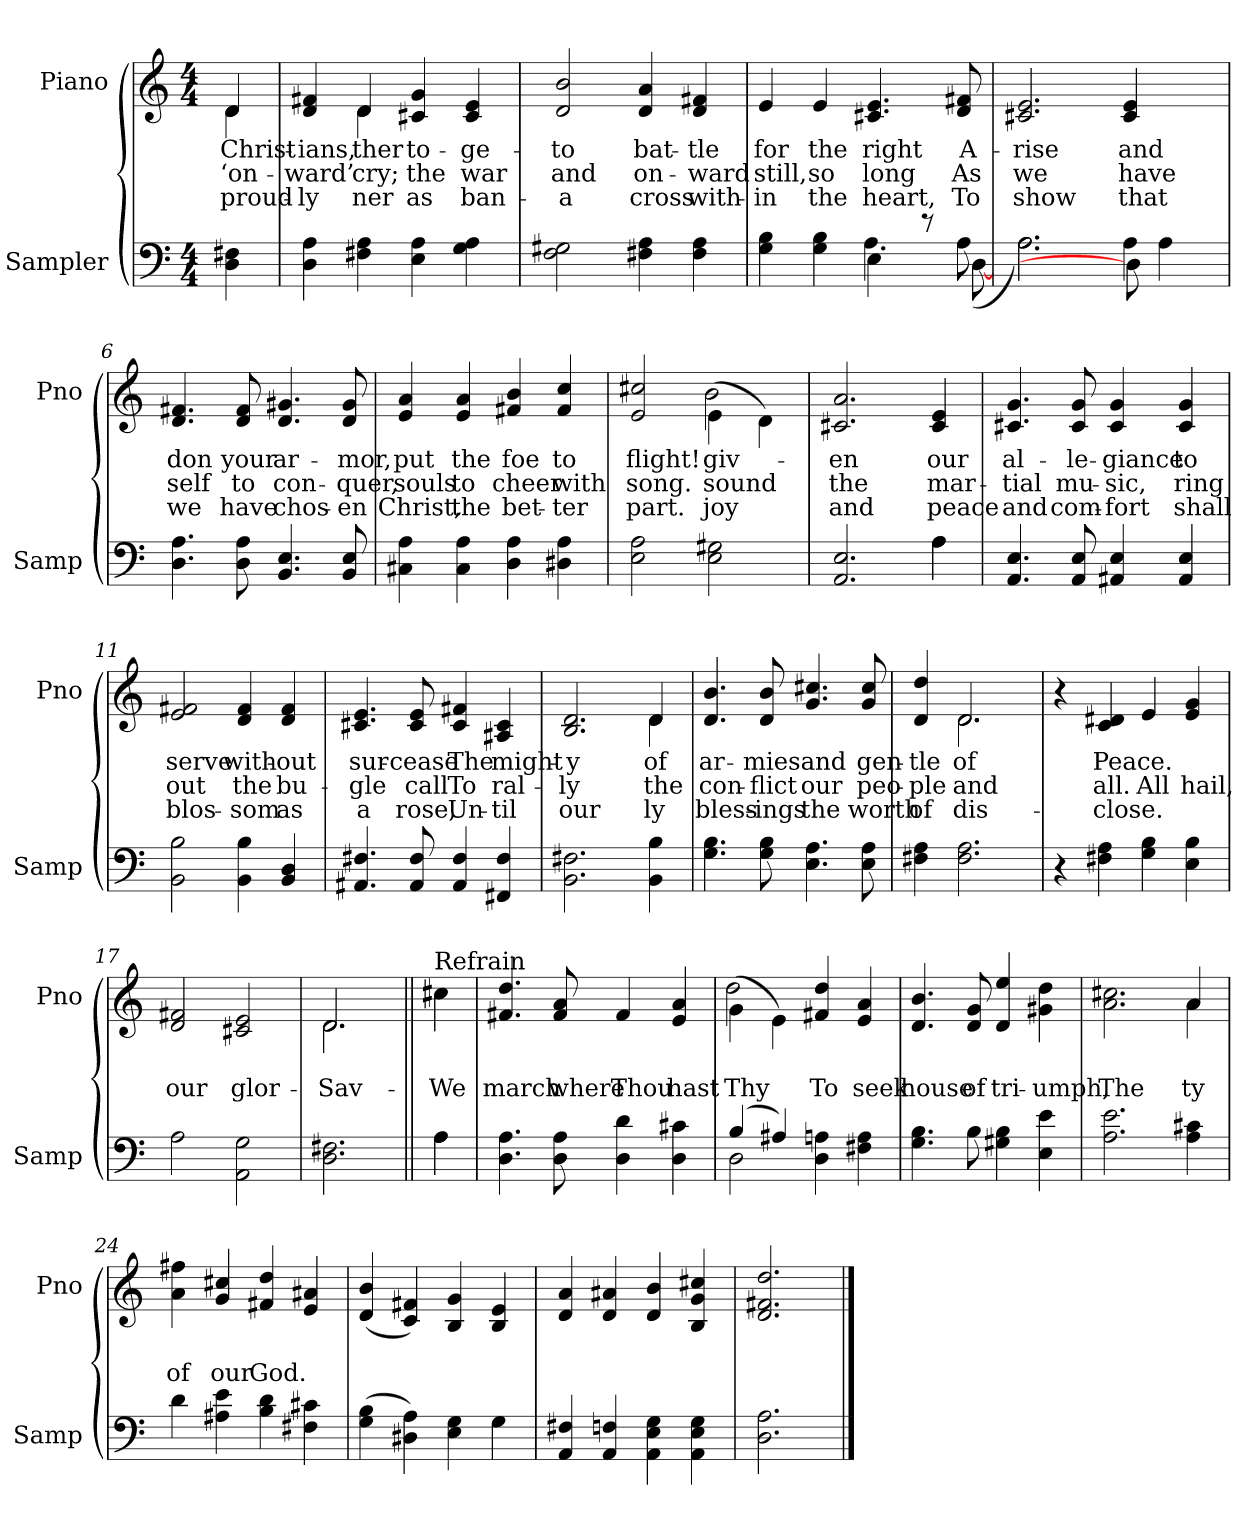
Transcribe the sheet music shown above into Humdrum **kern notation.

**kern	**kern	**text	**text	**text
*part2	*part1	*part1	*part1	*part1
*staff2	*staff1	*staff1	*staff1	*staff1
*I"Sampler	*I"Piano	*	*	*
*I'Samp	*I'Pno	*	*	*
*clefF4	*clefG2	*	*	*
*M4/4	*M4/4	*	*	*
=1	=1	=1	=1	=1
*	*^	*	*	*
4D 4F#X	4d/	4d	Christ-	‘on-	proud-
=2	=2	=2	=2	=2	=2
4D 4A	4d 4f#X	4ryy	-ians,	-ward’	-ly
4F#X 4A	4d/	4d	-ther	cry;	-ner
4E 4A	4c#X 4g	2ryy	to-	the	as
4G 4A	4c# 4e	.	-ge-	war	ban-
*	*v	*v	*	*	*
=3	=3	=3	=3	=3
2F 2G#X	2d 2b	to	and	a
4F#X 4A	4d 4a	bat-	on-	cross
4F# 4A	4d 4f#X	-tle	-ward	with-
=4	=4	=4	=4	=4
*^	*	*	*	*
4G 4B	2ryy	4e	for	still,	-in
4G 4B	.	4e	the	so	the
4E\	4.A	4.c#X 4.e	right	long	heart,
8r	.	.	.	.	.
8A\	([8D	8d 8f#X	A-	As	To
=5	=5	=5	=5	=5	=5
2.A\)	2.A	2.c#X 2.e	-rise	we	show
4A\	8D]	4c# 4e	and	have	that
.	4A	.	.	.	.
8ryy	.	8ryy	.	.	.
*v	*v	*	*	*	*
=6	=6	=6	=6	=6
4.D 4.A	4.d 4.f#X	don	self	we
8D 8A	8d 8f#	your	to	have
4.BB 4.E	4.d 4.g#X	ar-	con-	chos-
8BB 8E	8d 8g#	-mor,	-quer,	-en
=7	=7	=7	=7	=7
4C#X 4A	4e 4a	put	souls	Christ,
4C# 4A	4e 4a	the	to	the
4D 4A	4f#X 4b	foe	cheer	bet-
4D#X 4A	4f# 4cc	to	with	-ter
=8	=8	=8	=8	=8
*	*^	*	*	*
2E 2A	2e 2cc#X	2ryy	flight!	song.	part.
2E 2G#X	(4e\	2b	giv-	sound	joy
.	4d\)	.	.	.	.
*	*v	*v	*	*	*
=9	=9	=9	=9	=9
*^	*	*	*	*
2.AA 2.E	2.ryy	2.c#X 2.a	-en	the	and
4A\	4A	4c# 4e	our	mar-	peace
*v	*v	*	*	*	*
=10	=10	=10	=10	=10
4.AA 4.E	4.c#X 4.g	al-	-tial	and
8AA 8E	8c# 8g	-le-	mu-	com-
4AA#X 4E	4c# 4g	-giance	-sic,	-fort
4AA# 4E	4c# 4g	to	ring	shall
=11	=11	=11	=11	=11
2BB 2B	2e 2f#X	serve	out	blos-
4BB 4B	4d 4f#	with-	the	-som
4BB 4D	4d 4f#	-out	bu-	as
=12	=12	=12	=12	=12
4.AA#X 4.F#X	4.c#X 4.e	sur-	-gle	a
8AA# 8F#	8c# 8e	-cease	call	rose,
4AA# 4F#	4c# 4f#X	The	To	Un-
4FF#X 4F#	4A#X 4c#	might-	ral-	-til
=13	=13	=13	=13	=13
*	*^	*	*	*
2.BB 2.F#X	2.B 2.d	2.ryy	-y	-ly	our
4BB 4B	4d/	4d	of	the	-ly
*	*v	*v	*	*	*
=14	=14	=14	=14	=14
4.G 4.B	4.d 4.b	ar-	con-	bless-
8G 8B	8d 8b	-mies	-flict	-ings
4.E 4.A	4.g 4.cc#X	and	our	the
8E 8A	8g 8cc#	gen-	peo-	worth
=15	=15	=15	=15	=15
*	*^	*	*	*
4F#X 4A	4d 4dd	4ryy	-tle	-ple	of
2.F# 2.A	2.d/	2.d	of	and	dis-
*	*v	*v	*	*	*
=16	=16	=16	=16	=16
4r	4r	.	.	.
4F#X 4A	4c 4d#X	Peace.	all.	-close.
4G 4B	4e	.	All	.
4E 4B	4e 4g	.	hail,	.
=17	=17	=17	=17	=17
2A	2d 2f#X	.	our	.
2AA 2G	2c#X 2e	.	glor-	.
=18	=18	=18	=18	=18
*	*^	*	*	*
2.D 2.F#X	2.d/	2.d	.	Sav-	.
=19||	=19||	=19||	=19||	=19||	=19||
*^	*	*	*	*	*
!	!	!LO:TX:t=Refrain	!	!	!	!
4A\	4A	4cc#X\	4cc#X	.	We	.
*v	*v	*	*	*	*	*
*	*v	*v	*	*	*
=20	=20	=20	=20	=20
4.D 4.A	4.f#X 4.dd	.	march	.
8D 8A	8f# 8a	.	where	.
4D 4d	4f#	.	Thou	.
4D 4c#X	4e 4a	.	hast	.
=21	=21	=21	=21	=21
*^	*^	*	*	*
(4B/	2D	(4g\	2dd	.	Thy	.
4A#X)	.	4e\)	.	.	.	.
4D 4An	2ryy	4f#X 4dd	2ryy	.	To	.
4F#X 4A	.	4e 4a	.	.	seek	.
*v	*v	*	*	*	*	*
*	*v	*v	*	*	*
=22	=22	=22	=22	=22
4.G 4.B	4.d 4.b	.	house	.
8B	8d 8g	.	of	.
4G#X 4B	4d 4ee	.	tri-	.
4E 4e	4g#X 4dd	.	-umph,	.
=23	=23	=23	=23	=23
*	*^	*	*	*
2.A 2.e	2.a 2.cc#X	2.ryy	.	The	.
4A 4c#X	4a/	4a	.	-ty	.
*	*v	*v	*	*	*
=24	=24	=24	=24	=24
4d	4a 4ff#X	.	of	.
4A#X 4e	4g 4cc#X	.	our	.
4B 4d	4f#X 4dd	.	God.	.
4F#X 4c#X	4e 4a#X	.	.	.
=25	=25	=25	=25	=25
(4G 4B	(4d 4b	.	.	.
4D#X 4A)	4c 4f#X)	.	.	.
4E 4G	4B 4g	.	.	.
4G	4B 4e	.	.	.
=26	=26	=26	=26	=26
4AA 4F#X	4d 4a	.	.	.
4AA 4Fn	4d 4a#X	.	.	.
4AA 4E 4G	4d 4b	.	.	.
4AA 4E 4G	4B 4g 4cc#X	.	.	.
=27	=27	=27	=27	=27
2.D 2.A	2.d 2.f#X 2.dd	.	.	.
==	==	==	==	==
*-	*-	*-	*-	*-
